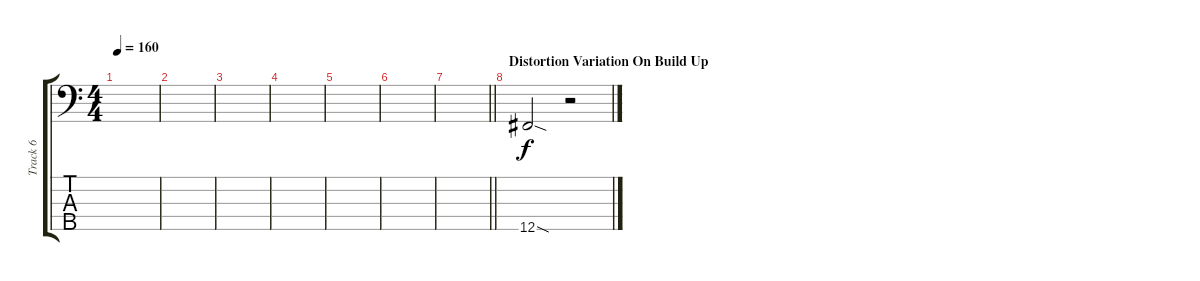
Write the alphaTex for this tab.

\track ("Track 6" "Track 6") {instrument fretlessbass}
\staff {score tabs}
\tuning (D2 A1 E1 B0 Gb0) {hide}
\ts (4 4)
\tempo 160
\clef f4
\ks c
|
|
|
|
|
|
\barLineRight lightlight
|
\section ("" "Distortion Variation On Build Up")
12.5{sod}.2 r.2
